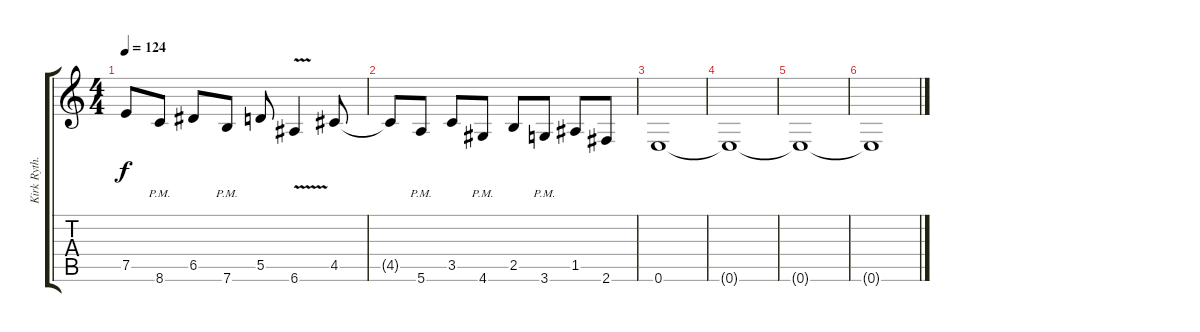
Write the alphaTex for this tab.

\track ("Kirk Ryth." "Kirk Ryth.") {instrument distortionguitar}
\staff {score tabs}
\tuning (E4 B3 G3 D3 A2 E2) {hide}
\ts (4 4)
\tempo 124
\clef g2
\ks c
7.5{t}.8{dy f} 8.6{pm}.8 6.5.8 7.6{pm}.8 5.5.8 6.6{v}.4 4.5.8 |
4.5{t}.8 5.6{pm}.8 3.5.8 4.6{pm}.8 2.5.8 3.6{pm}.8 1.5.8 2.6.8 |
0.6.1 |
0.6{t}.1 |
0.6{t}.1 |
0.6{t}.1
